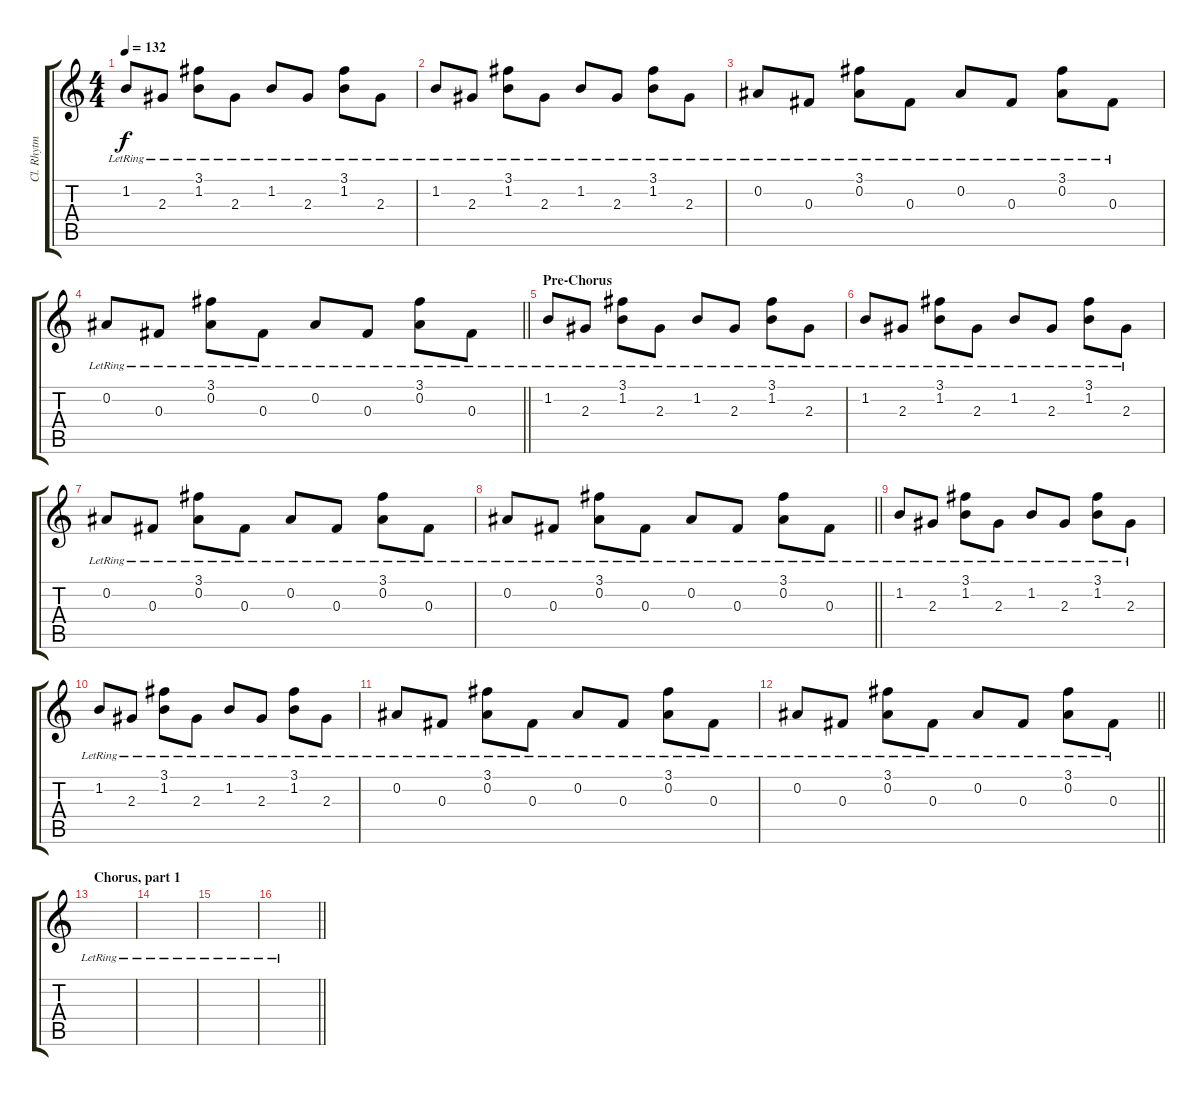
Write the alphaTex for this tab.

\track ("Cl. Rhytm Guitar [L]" "Cl. Rhytm ") {instrument electricguitarclean}
\staff {score tabs}
\tuning (Eb4 Bb3 Gb3 Db3 Ab2 Db2) {hide}
\ts (4 4)
\tempo 132
\clef g2
\ks c
1.2{lr}.8{dy f} 2.3{lr}.8 (3.1{lr} 1.2{lr}).8 2.3{lr}.8 1.2{lr}.8 2.3{lr}.8 (3.1{lr} 1.2{lr}).8 2.3{lr}.8 |
1.2{lr}.8 2.3{lr}.8 (3.1{lr} 1.2{lr}).8 2.3{lr}.8 1.2{lr}.8 2.3{lr}.8 (3.1{lr} 1.2{lr}).8 2.3{lr}.8 |
0.2{lr}.8 0.3{lr}.8 (3.1{lr} 0.2{lr}).8 0.3{lr}.8 0.2{lr}.8 0.3{lr}.8 (3.1{lr} 0.2{lr}).8 0.3{lr}.8 |
\barLineRight lightlight
0.2{lr}.8 0.3{lr}.8 (3.1{lr} 0.2{lr}).8 0.3{lr}.8 0.2{lr}.8 0.3{lr}.8 (3.1{lr} 0.2{lr}).8 0.3{lr}.8 |
\section ("" "Pre-Chorus")
1.2{lr}.8 2.3{lr}.8 (3.1{lr} 1.2{lr}).8 2.3{lr}.8 1.2{lr}.8 2.3{lr}.8 (3.1{lr} 1.2{lr}).8 2.3{lr}.8 |
1.2{lr}.8 2.3{lr}.8 (3.1{lr} 1.2{lr}).8 2.3{lr}.8 1.2{lr}.8 2.3{lr}.8 (3.1{lr} 1.2{lr}).8 2.3{lr}.8 |
0.2{lr}.8 0.3{lr}.8 (3.1{lr} 0.2{lr}).8 0.3{lr}.8 0.2{lr}.8 0.3{lr}.8 (3.1{lr} 0.2{lr}).8 0.3{lr}.8 |
\barLineRight lightlight
0.2{lr}.8 0.3{lr}.8 (3.1{lr} 0.2{lr}).8 0.3{lr}.8 0.2{lr}.8 0.3{lr}.8 (3.1{lr} 0.2{lr}).8 0.3{lr}.8 |
1.2{lr}.8 2.3{lr}.8 (3.1{lr} 1.2{lr}).8 2.3{lr}.8 1.2{lr}.8 2.3{lr}.8 (3.1{lr} 1.2{lr}).8 2.3{lr}.8 |
1.2{lr}.8 2.3{lr}.8 (3.1{lr} 1.2{lr}).8 2.3{lr}.8 1.2{lr}.8 2.3{lr}.8 (3.1{lr} 1.2{lr}).8 2.3{lr}.8 |
0.2{lr}.8 0.3{lr}.8 (3.1{lr} 0.2{lr}).8 0.3{lr}.8 0.2{lr}.8 0.3{lr}.8 (3.1{lr} 0.2{lr}).8 0.3{lr}.8 |
\barLineRight lightlight
0.2{lr}.8 0.3{lr}.8 (3.1{lr} 0.2{lr}).8 0.3{lr}.8 0.2{lr}.8 0.3{lr}.8 (3.1{lr} 0.2{lr}).8 0.3{lr}.8 |
\section ("" "Chorus, part 1")
|
|
|
\barLineRight lightlight
